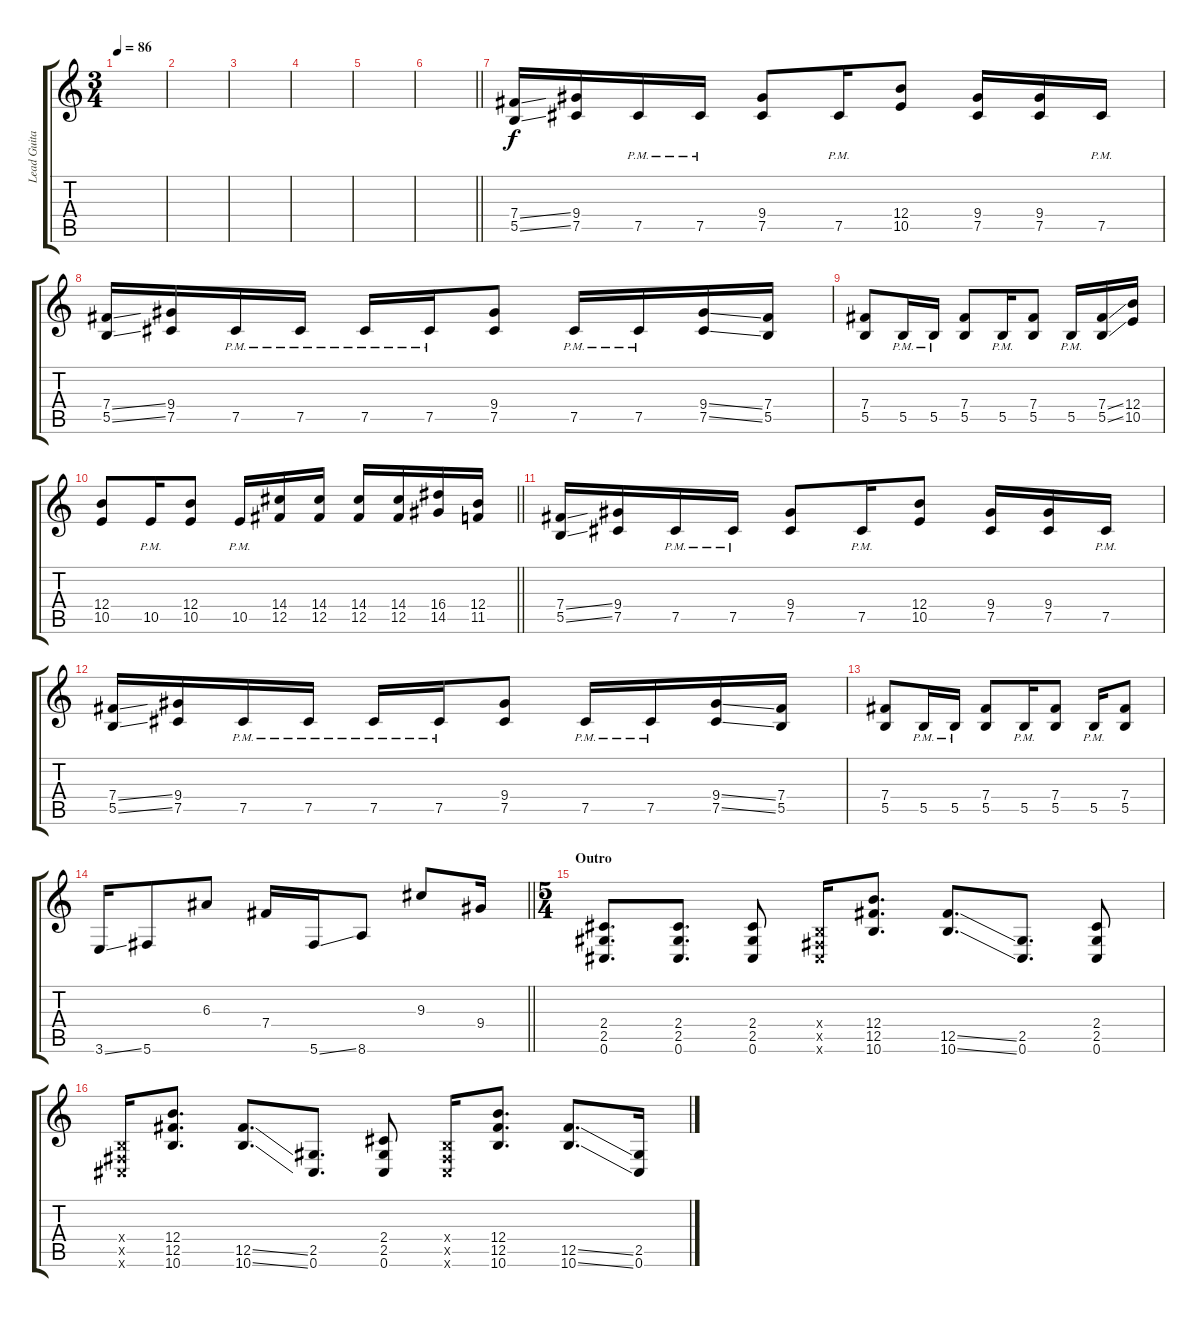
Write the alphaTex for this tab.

\track ("Lead Guitar (R)" "Lead Guita") {instrument distortionguitar}
\staff {score tabs}
\tuning (Db4 Ab3 E3 B2 Gb2 Db2) {hide}
\ts (3 4)
\tempo 86
\clef g2
\ks c
|
|
|
|
|
\barLineRight lightlight
|
(7.4{ss} 5.5{ss}).16 (9.4 7.5).16 7.5{pm}.16 7.5{pm}.16 (9.4 7.5).8 7.5{pm}.16 (12.4 10.5).8 (9.4 7.5).16 (9.4 7.5).16 7.5{pm}.16 |
(7.4{ss} 5.5{ss}).16 (9.4 7.5).16 7.5{pm}.16 7.5{pm}.16 7.5{pm}.16 7.5{pm}.16 (9.4 7.5).8 7.5{pm}.16 7.5{pm}.16 (9.4{ss} 7.5{ss}).16 (7.4 5.5).16 |
(7.4 5.5).8 5.5{pm}.16 5.5{pm}.16 (7.4 5.5).8 5.5{pm}.16 (7.4 5.5).8 5.5{pm}.16 (7.4{ss} 5.5{ss}).16 (12.4 10.5).16 |
\barLineRight lightlight
(12.4 10.5).8 10.5{pm}.16 (12.4 10.5).8 10.5{pm}.16 (14.4 12.5).16 (14.4 12.5).16 (14.4 12.5).16 (14.4 12.5).16 (16.4 14.5).16 (12.4 11.5).16 |
(7.4{ss} 5.5{ss}).16 (9.4 7.5).16 7.5{pm}.16 7.5{pm}.16 (9.4 7.5).8 7.5{pm}.16 (12.4 10.5).8 (9.4 7.5).16 (9.4 7.5).16 7.5{pm}.16 |
(7.4{ss} 5.5{ss}).16 (9.4 7.5).16 7.5{pm}.16 7.5{pm}.16 7.5{pm}.16 7.5{pm}.16 (9.4 7.5).8 7.5{pm}.16 7.5{pm}.16 (9.4{ss} 7.5{ss}).16 (7.4 5.5).16 |
(7.4 5.5).8 5.5{pm}.16 5.5{pm}.16 (7.4 5.5).8 5.5{pm}.16 (7.4 5.5).8 5.5{pm}.16 (7.4 5.5).8 |
\barLineRight lightlight
3.6{ss}.16 5.6.8 6.3.8 7.4.16 5.6{ss}.16 8.6.8 9.3.8 9.4.16 |
\ts (5 4)
\section ("" "Outro")
(2.4 2.5 0.6).8{d} (2.4 2.5 0.6).8{d} (2.4 2.5 0.6).8 (0.4{x} 0.5{x} 0.6{x}).16 (12.4 12.5 10.6).8{d} (12.5{ss} 10.6{ss}).8{d} (2.5 0.6).8{d} (2.4 2.5 0.6).8 |
(0.4{x} 0.5{x} 0.6{x}).16 (12.4 12.5 10.6).8{d} (12.5{ss} 10.6{ss}).8{d} (2.5 0.6).8{d} (2.4 2.5 0.6).8 (0.4{x} 0.5{x} 0.6{x}).16 (12.4 12.5 10.6).8{d} (12.5{ss} 10.6{ss}).8{d} (2.5 0.6).16
